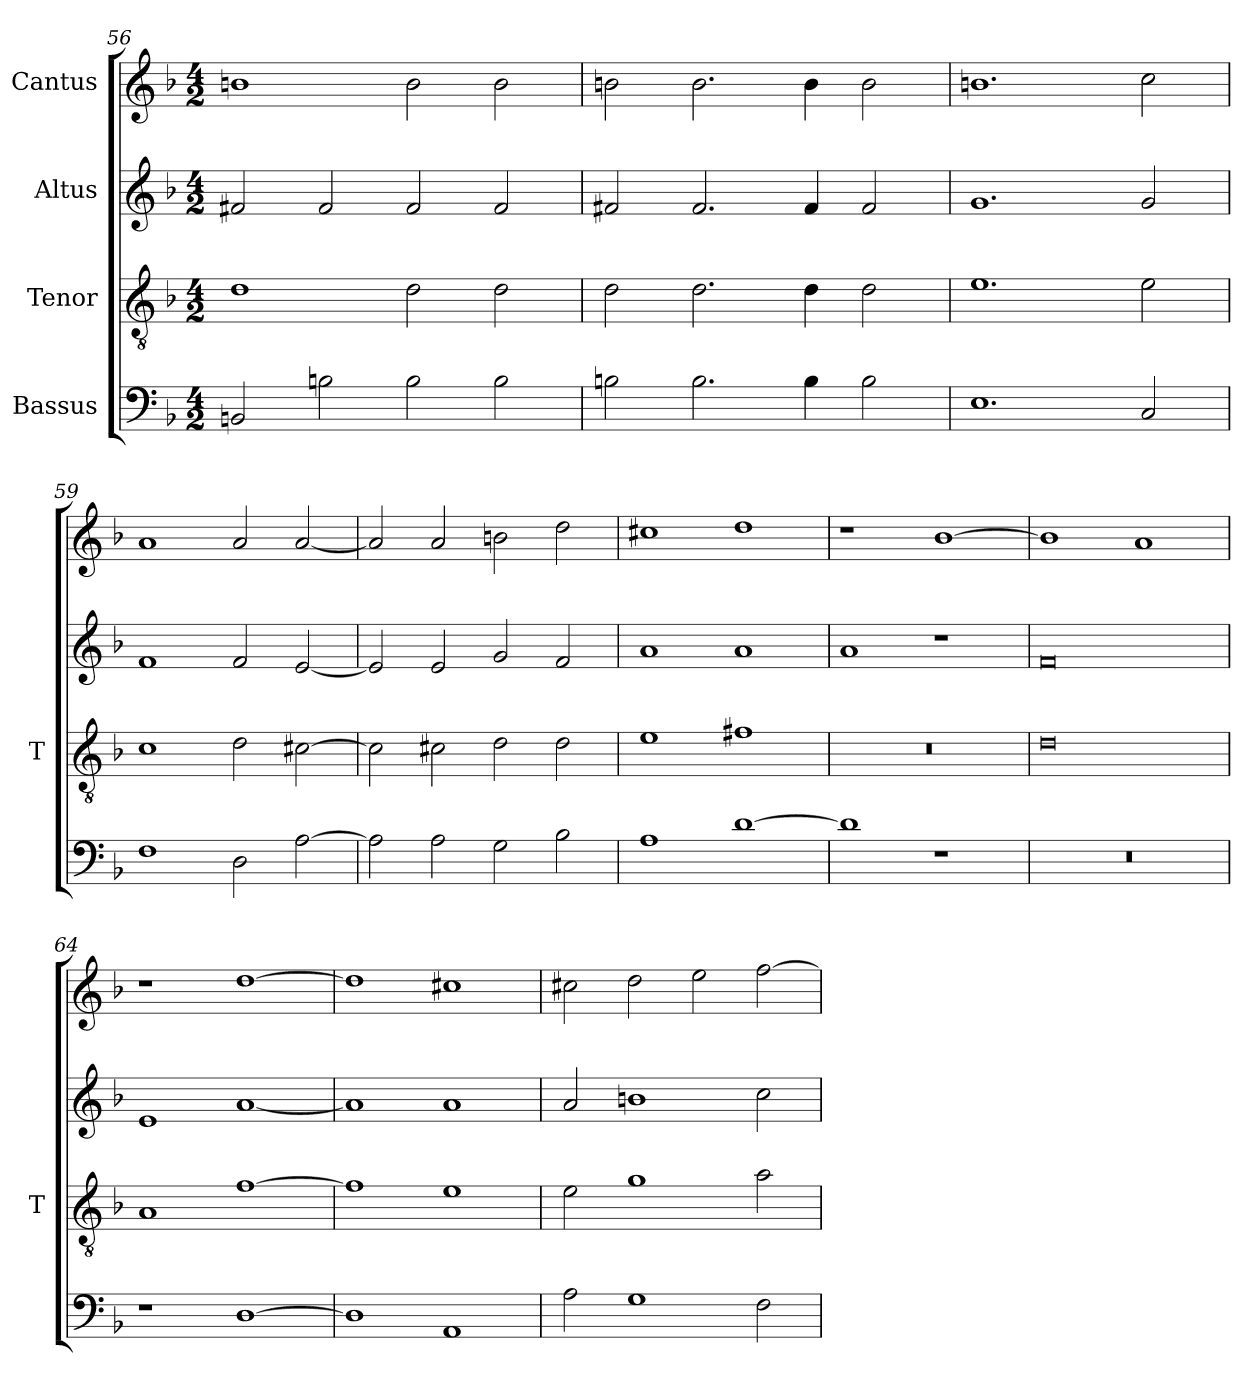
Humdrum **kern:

**kern	**kern	**kern	**kern
*part4	*part3	*part2	*part1
*staff4	*staff3	*staff2	*staff1
*I"Bassus	*I"Tenor	*I"Altus	*I"Cantus
*	*I'T	*	*
*clefF4	*clefGv2	*clefG2	*clefG2
*k[b-]	*k[b-]	*k[b-]	*k[b-]
*M4/2	*M4/2	*M4/2	*M4/2
=56	=56	=56	=56
2BBn/	1d\	2f#X/	1bn\
2Bn\	.	2f#/	.
2B\	2d\	2f#/	2b\
2B\	2d\	2f#/	2b\
=57	=57	=57	=57
2Bn\	2d\	2f#X/	2bn\
2.B\	2.d\	2.f#/	2.b\
4B\	4d\	4f#/	4b\
2B\	2d\	2f#/	2b\
=58	=58	=58	=58
1.E\	1.e\	1.g/	1.bn\
2C/	2e\	2g/	2cc\
=59	=59	=59	=59
1F\	1c\	1f/	1a/
2D\	2d\	2f/	2a/
[2A\	[2c#X\	[2e/	[2a/
=60	=60	=60	=60
2A\]	2c#\]	2e/]	2a/]
2A\	2c#X\	2e/	2a/
2G\	2d\	2g/	2bn\
2B-\	2d\	2f/	2dd\
=61	=61	=61	=61
1A\	1e\	1a/	1cc#X\
[1d\	1f#X\	1a/	1dd\
=62	=62	=62	=62
1d\]	0r	1a/	1r
1r	.	1r	[1b-\
=63	=63	=63	=63
0r	0d	0f	1b-\]
.	.	.	1a/
=64	=64	=64	=64
1r	1A/	1e/	1r
[1D\	[1f\	[1a/	[1dd\
=65	=65	=65	=65
1D\]	1f\]	1a/]	1dd\]
1AA/	1e\	1a/	1cc#X\
=66	=66	=66	=66
2A\	2e\	2a/	2cc#X\
1G\	1g\	1bn\	2dd\
.	.	.	2ee\
2F\	2a\	2cc\	[2ff\
=	=	=	=
*-	*-	*-	*-
